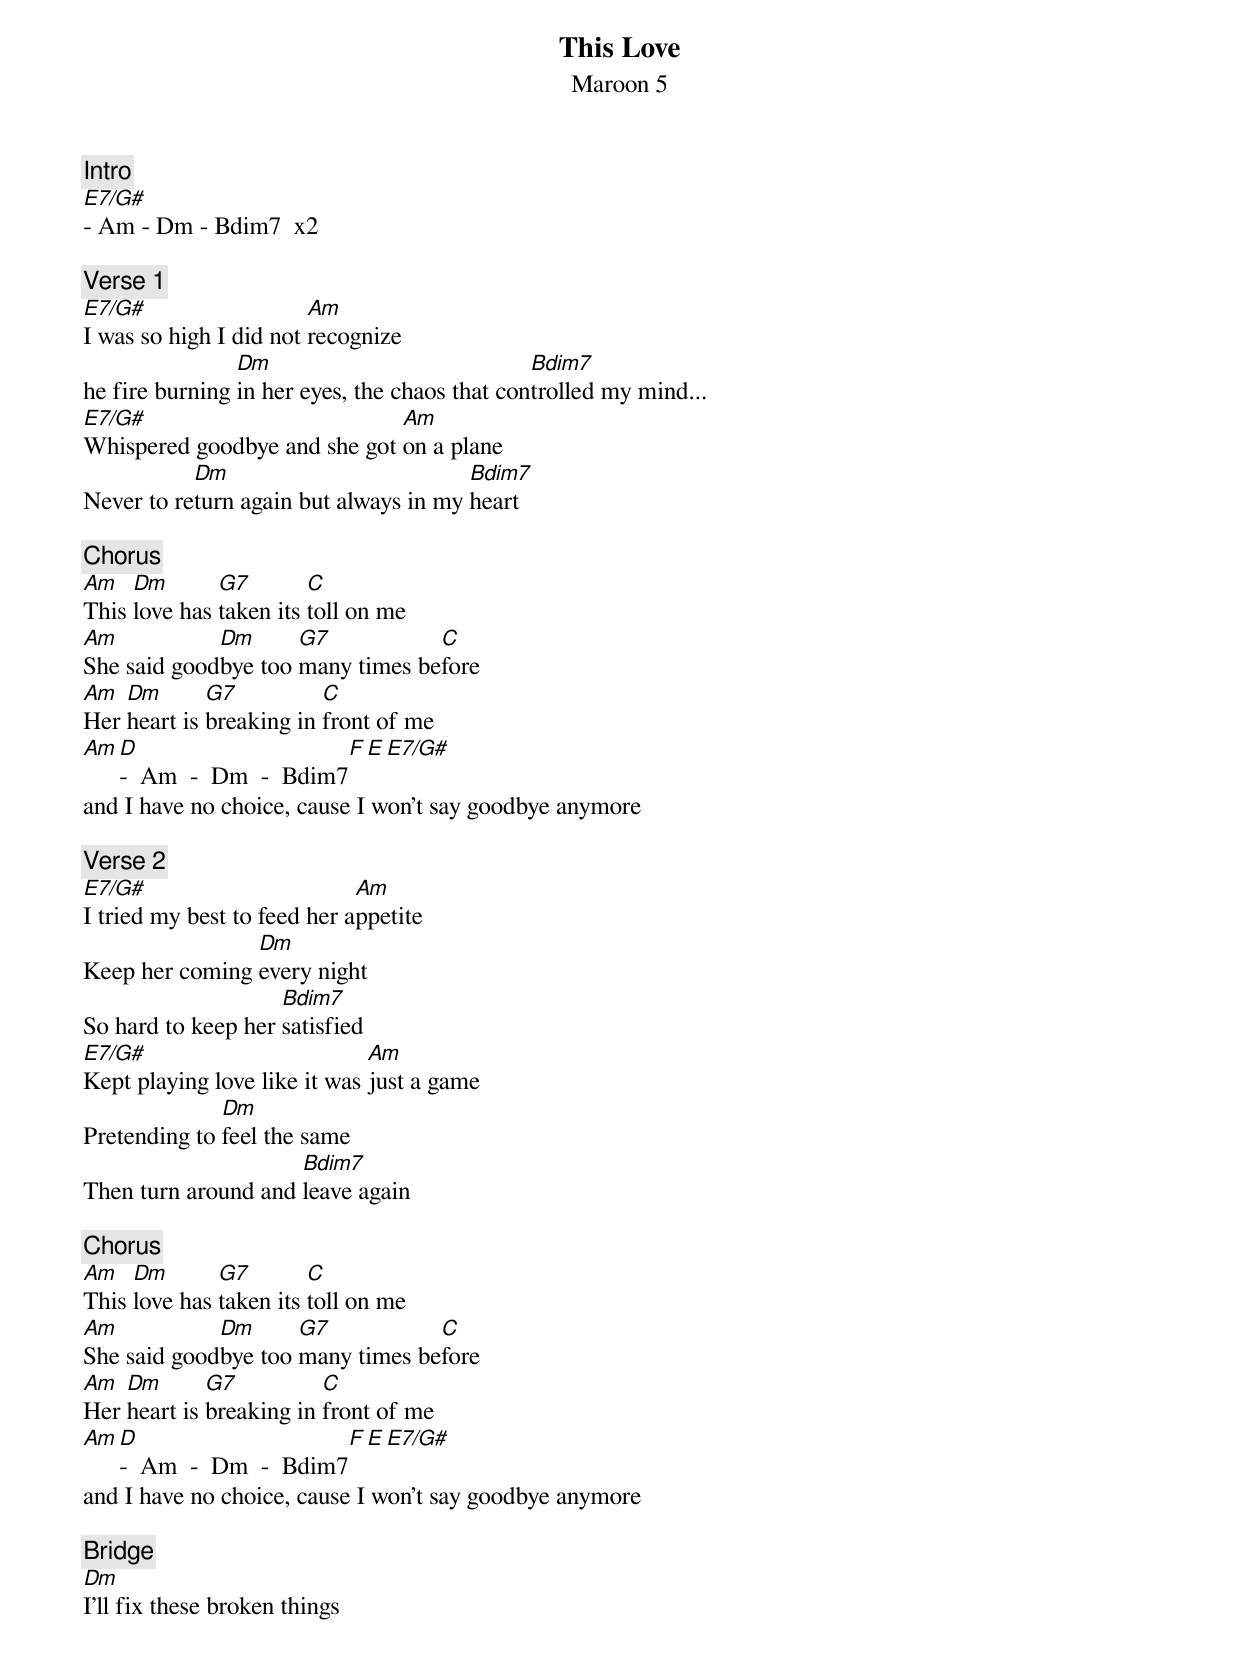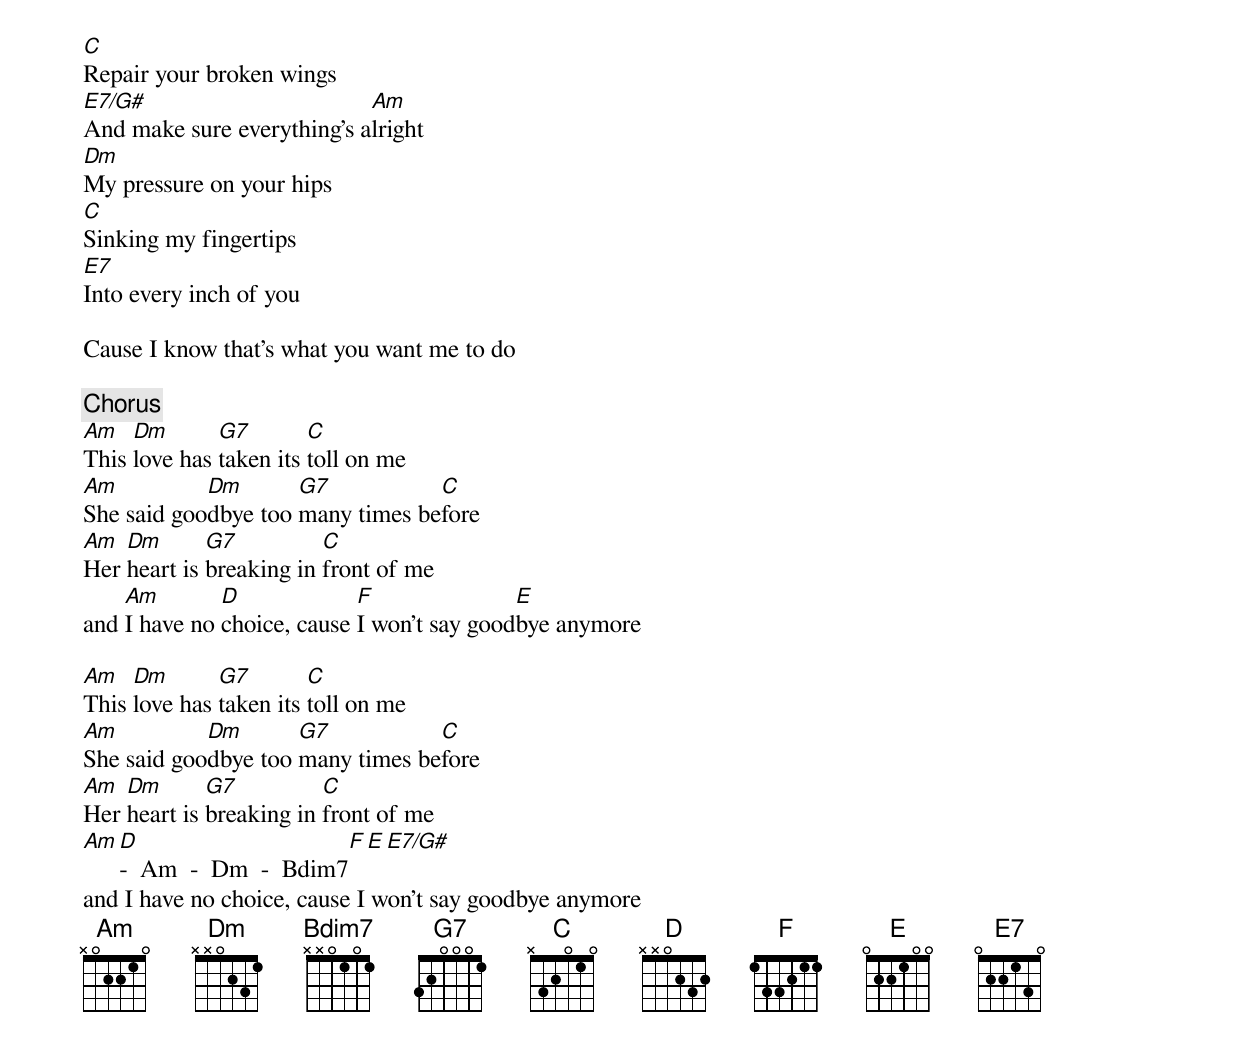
{t: This Love}
{st: Maroon 5}

{c: Intro}
[E7/G#]- Am - Dm - Bdim7  x2

{c: Verse 1}
[E7/G#]I was so high I did not [Am]recognize
he fire burning [Dm]in her eyes, the chaos that con[Bdim7]trolled my mind...
[E7/G#]Whispered goodbye and she got [Am]on a plane
Never to re[Dm]turn again but always in my [Bdim7]heart

{c: Chorus}
[Am]This [Dm]love has [G7]taken its [C]toll on me
[Am]She said good[Dm]bye too [G7]many times be[C]fore
[Am]Her [Dm]heart is [G7]breaking in [C]front of me
[Am][D]-  Am  -  Dm  -  Bdim7[F][E][E7/G#]
and I have no choice, cause I won't say goodbye anymore

{c: Verse 2}
[E7/G#]I tried my best to feed her a[Am]ppetite
Keep her coming [Dm]every night
So hard to keep her [Bdim7]satisfied
[E7/G#]Kept playing love like it was [Am]just a game
Pretending to [Dm]feel the same
Then turn around and [Bdim7]leave again

{c: Chorus}
[Am]This [Dm]love has [G7]taken its [C]toll on me
[Am]She said good[Dm]bye too [G7]many times be[C]fore
[Am]Her [Dm]heart is [G7]breaking in [C]front of me
[Am][D]-  Am  -  Dm  -  Bdim7[F][E][E7/G#]
and I have no choice, cause I won't say goodbye anymore

{c: Bridge}
[Dm]I'll fix these broken things
[C]Repair your broken wings
[E7/G#]And make sure everything's a[Am]lright
[Dm]My pressure on your hips
[C]Sinking my fingertips
[E7]Into every inch of you

Cause I know that's what you want me to do

{c: Chorus}
[Am]This [Dm]love has [G7]taken its [C]toll on me
[Am]She said goo[Dm]dbye too [G7]many times be[C]fore
[Am]Her [Dm]heart is [G7]breaking in [C]front of me
and [Am]I have no [D]choice, cause [F]I won't say good[E]bye anymore

[Am]This [Dm]love has [G7]taken its [C]toll on me
[Am]She said goo[Dm]dbye too [G7]many times be[C]fore
[Am]Her [Dm]heart is [G7]breaking in [C]front of me
[Am][D]-  Am  -  Dm  -  Bdim7[F][E][E7/G#]
and I have no choice, cause I won't say goodbye anymore
